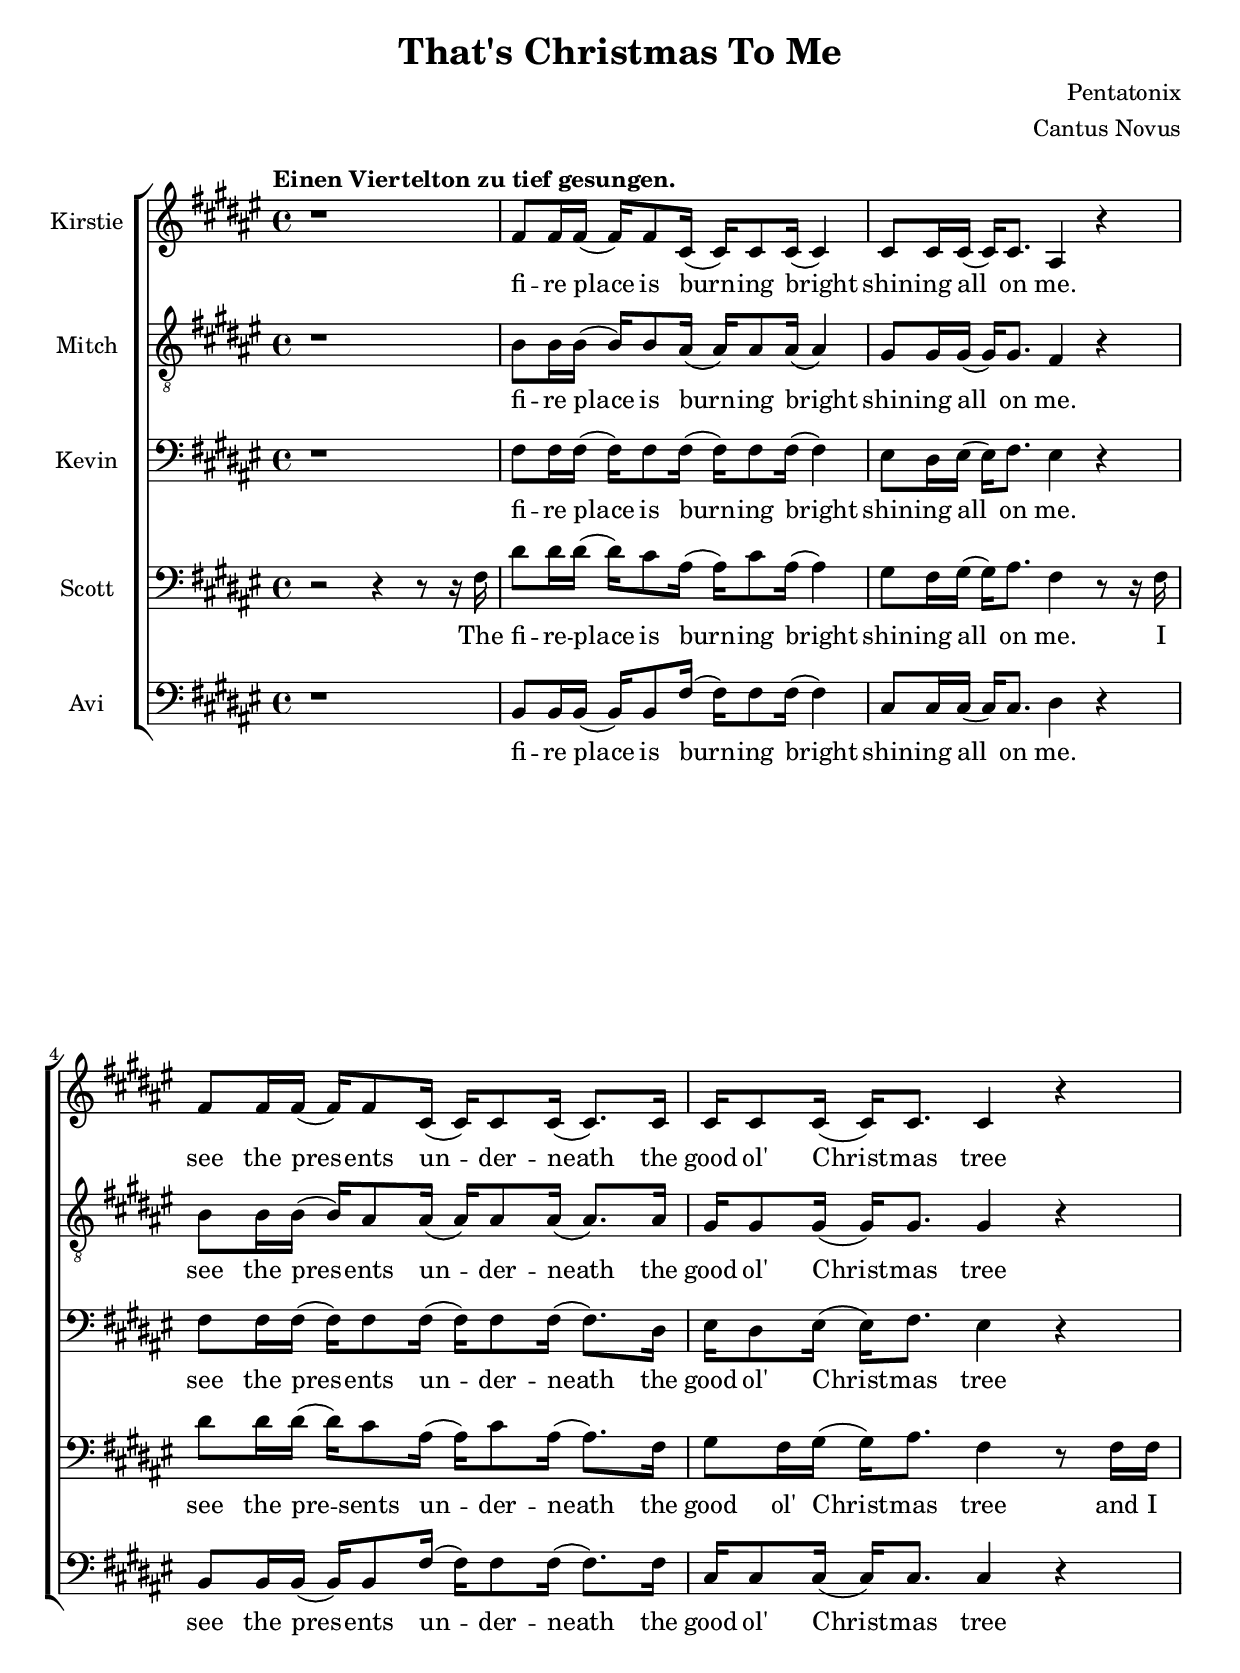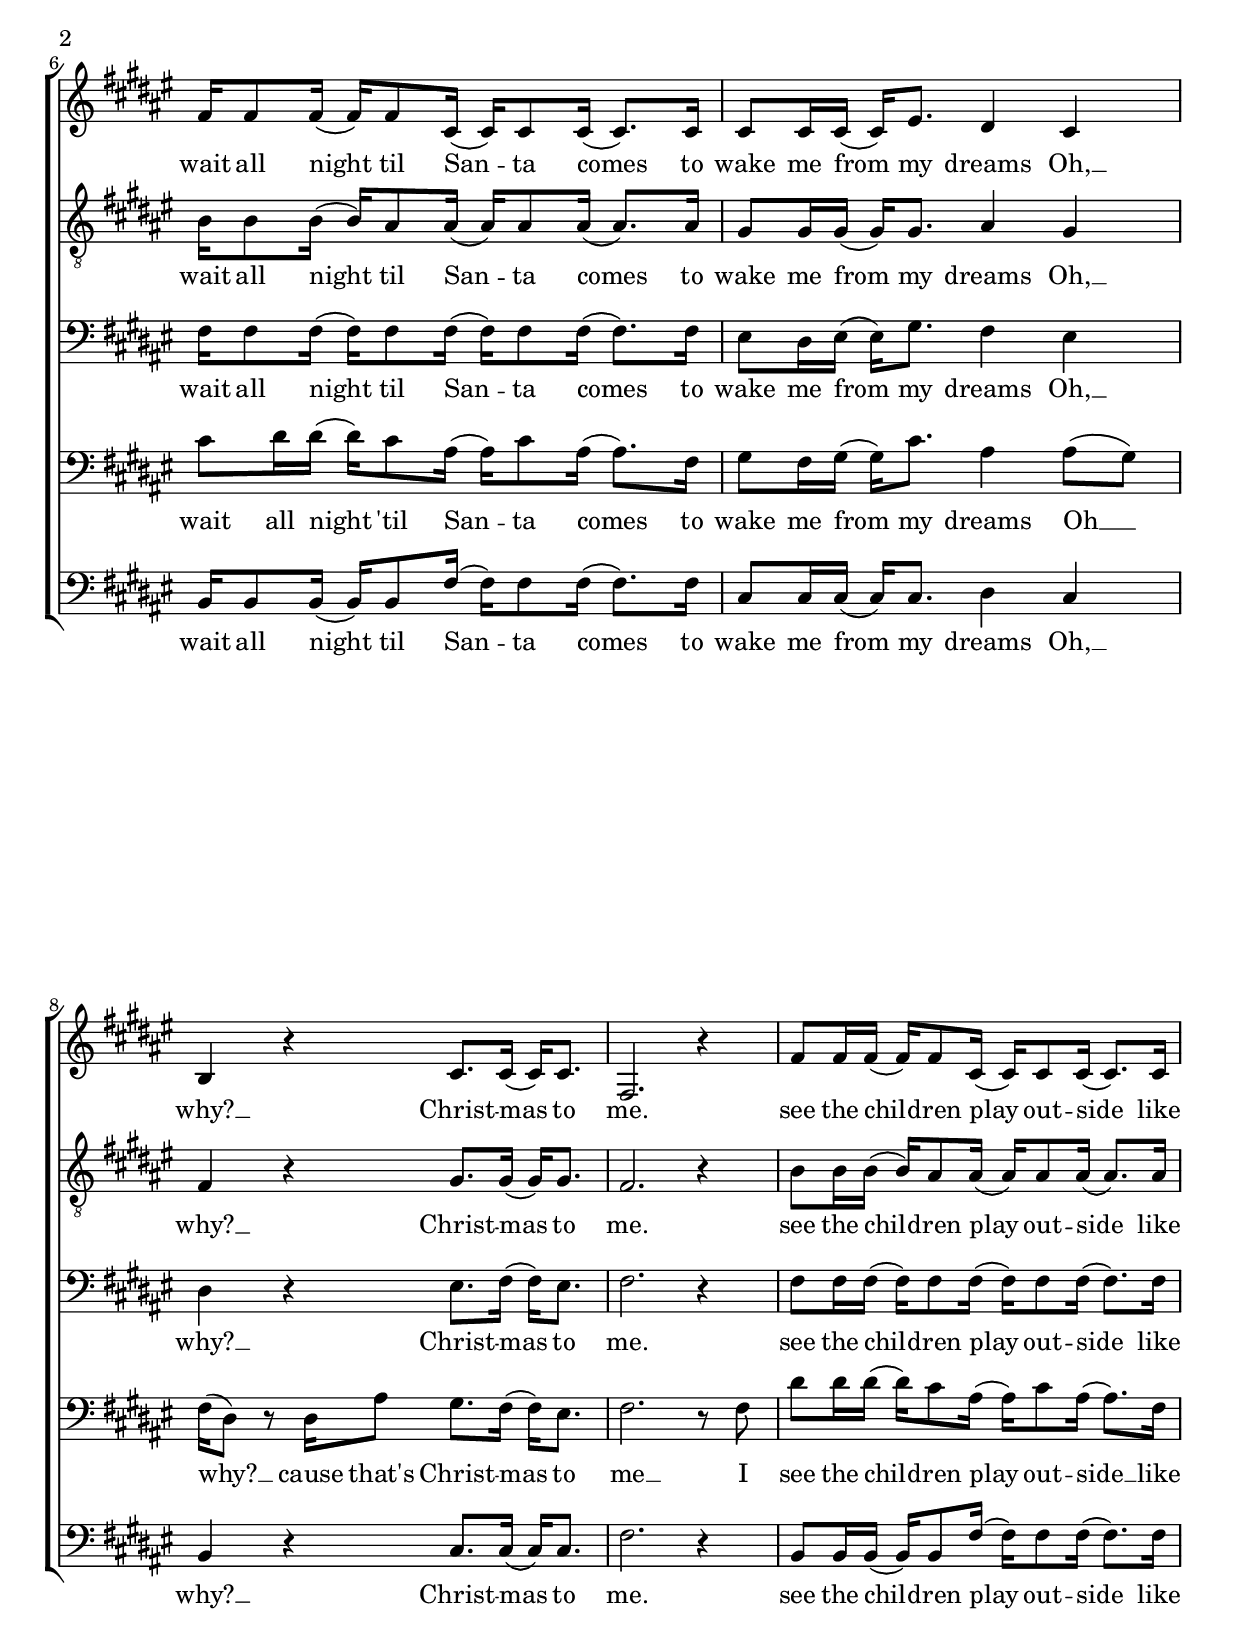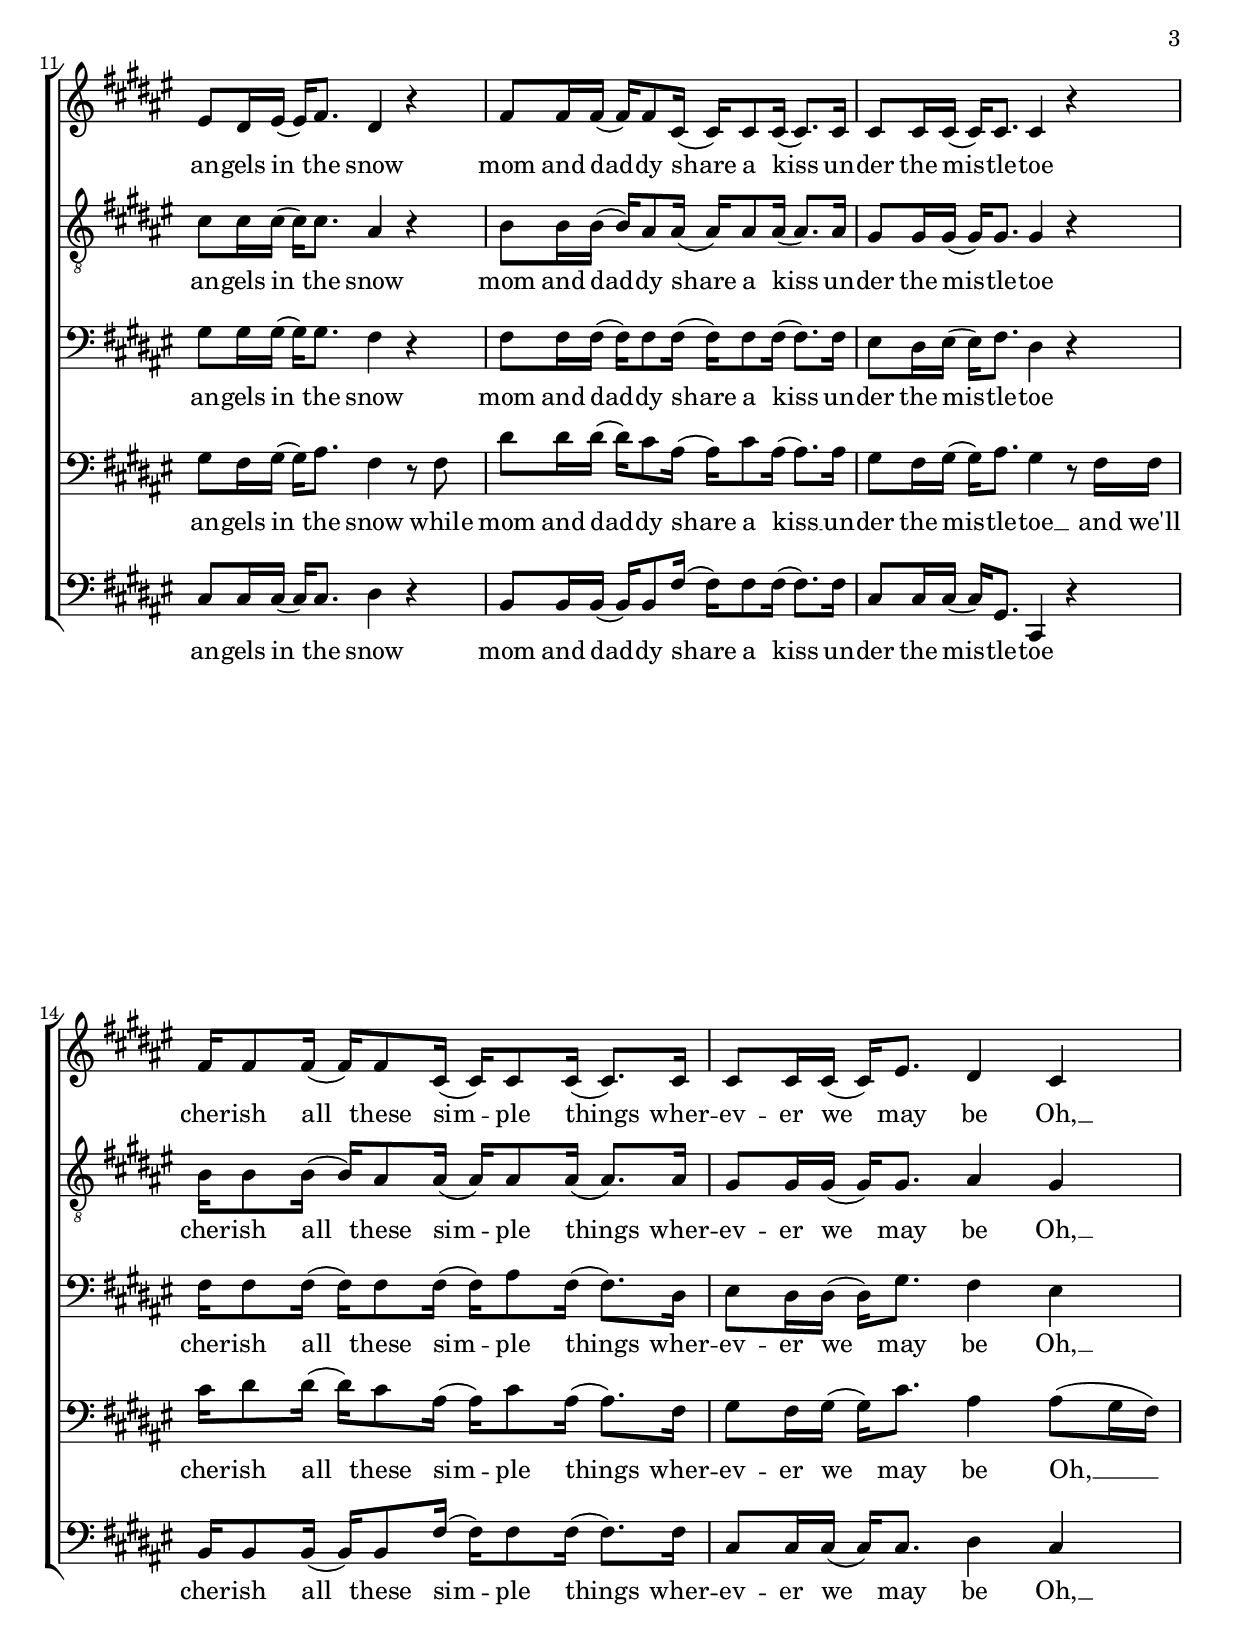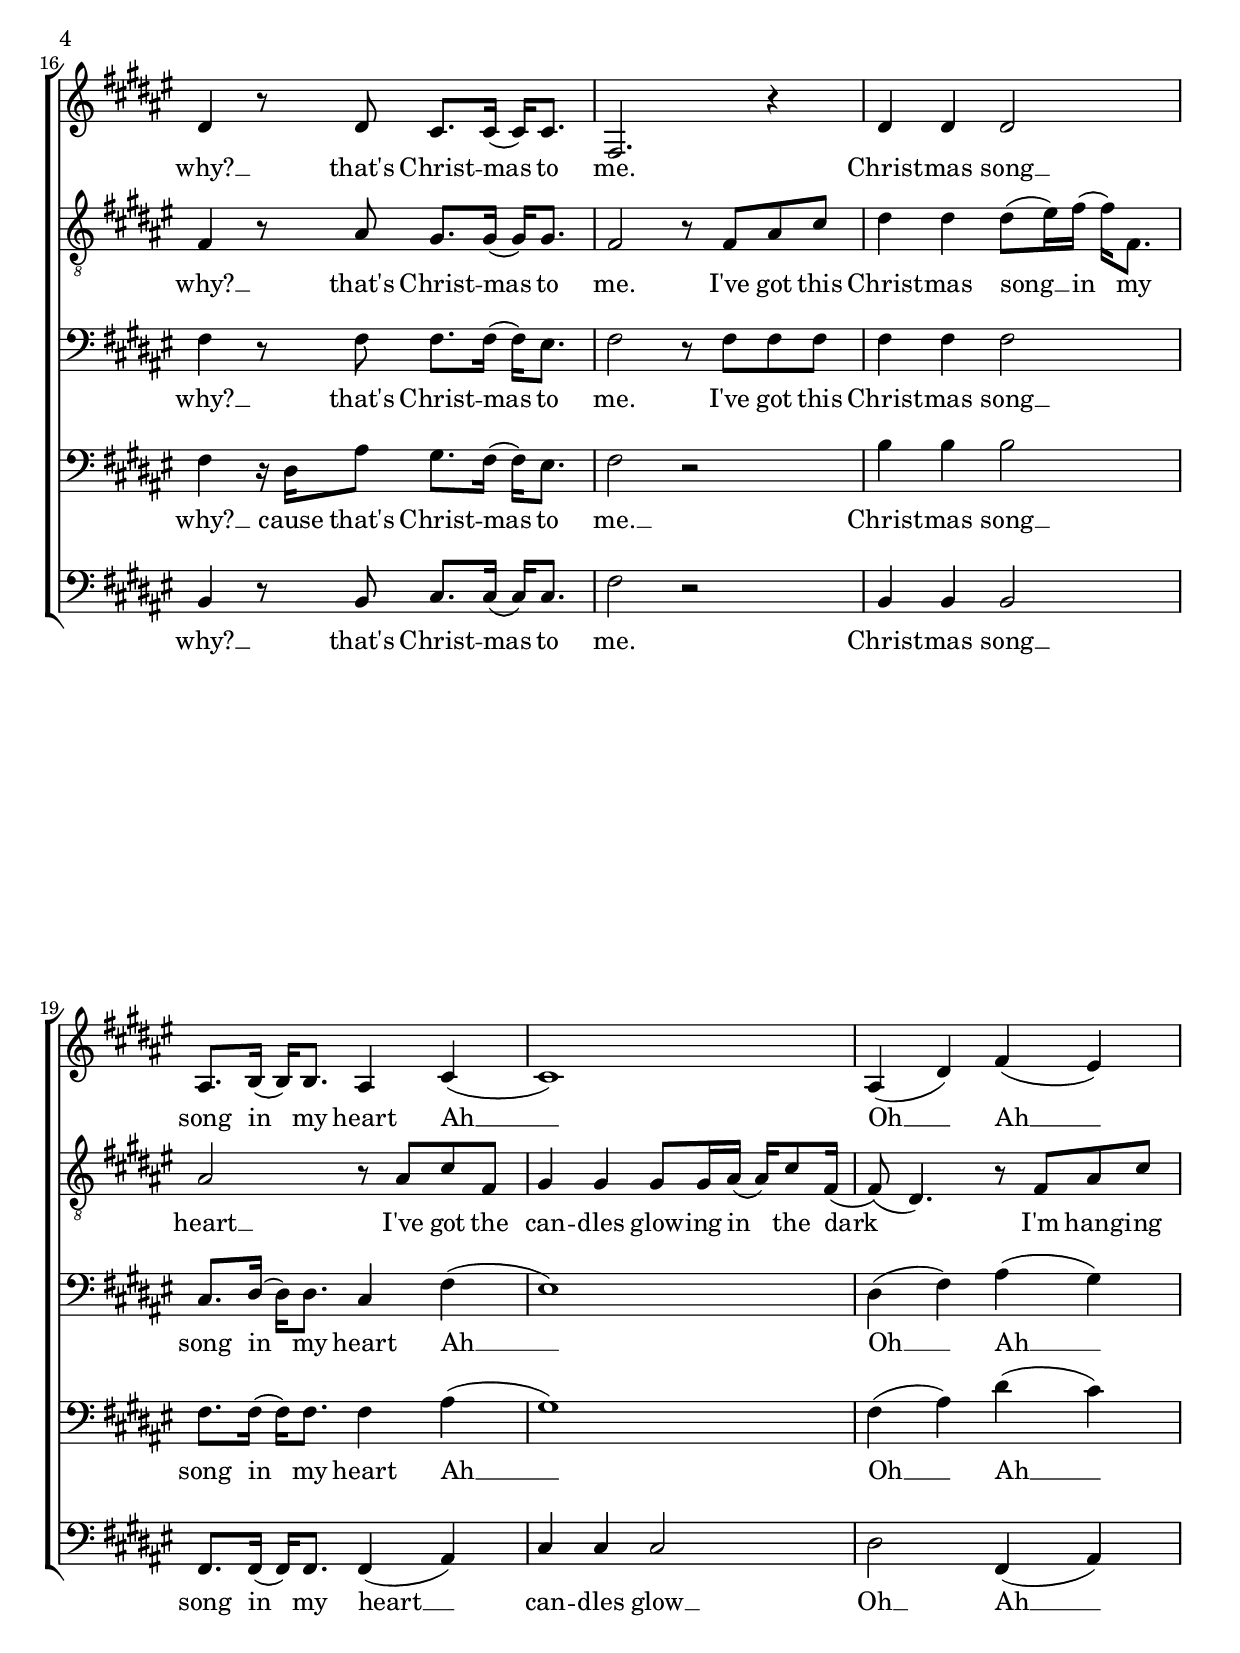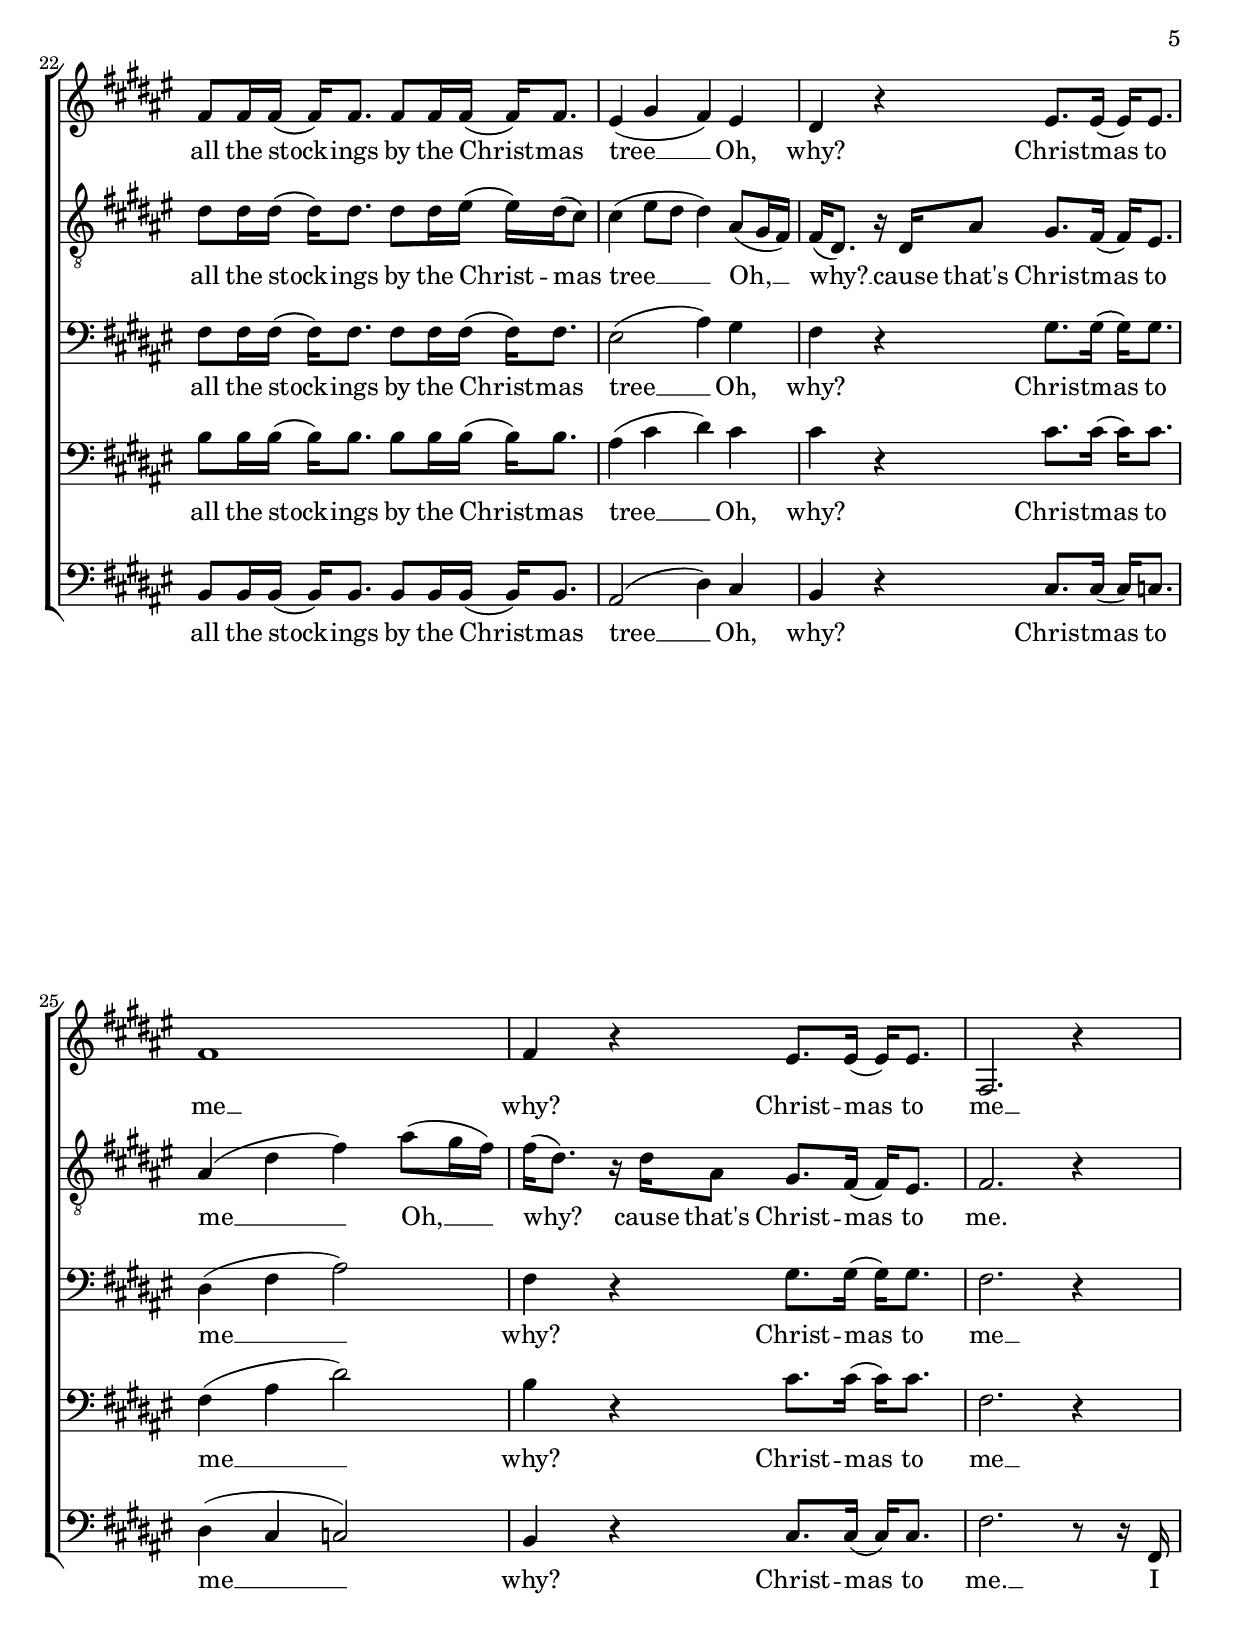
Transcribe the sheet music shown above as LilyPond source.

\version  "2.19.59"

\header {
  title = "That's Christmas To Me"
  composer = "Pentatonix"
  arranger = "Cantus Novus"
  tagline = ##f
}

global = { \key fis \major \time 4/4 }

KirstieMusic = \relative c' {
\tempo "Einen Viertelton zu tief gesungen." \clef "treble"
r1 | fis8 fis16 fis( fis) fis8 cis16( cis) cis8 cis16( cis4) |
cis8 cis16 cis16( cis) cis8. ais4 r |
fis'8 fis16 fis( fis) fis8 cis16( cis) cis8 cis16( cis8.) cis16 |
cis16 cis8 cis16( cis) cis8. cis4 r |
fis16 fis8 fis16( fis) fis8 cis16( cis) cis8 cis16( cis8.) cis16 |
cis8 cis16 cis( cis) eis8. dis4 cis | b r cis8. cis16( cis) cis8. fis,2. r4 |
fis'8 fis16 fis( fis) fis8 cis16( cis) cis8 cis16( cis8.) cis16 |
eis8 dis16 eis( eis) fis8. dis4 r |
fis8 fis16 fis( fis) fis8 cis16( cis) cis8 cis16( cis8.) cis16 |
cis8 cis16 cis( cis) cis8. cis4 r |
fis16 fis8 fis16( fis) fis8 cis16( cis) cis8 cis16( cis8.) cis16 |
cis8 cis16 cis( cis) eis8. dis4 cis |
dis r8 dis cis8. cis16( cis) cis8. | fis,2. r4 | dis'4 dis dis2 |
ais8. b16( b) b8. ais4 cis( | cis1) | ais4( dis) fis( eis) |
fis8 fis16 fis( fis) fis8. fis8 fis16 fis( fis) fis8. |
eis4( gis fis) eis | dis r eis8. eis16( eis) eis8. | fis1 |
fis4 r eis8. eis16( eis) eis8. | fis,2. r4 |
}
KirstieWords = \lyricmode {
fi -- re place is burn -- ing bright shin -- ing all on me. see the pres -- ents 
un -- der -- neath the good ol' Christ -- mas tree wait all night til San -- ta  
comes to wake me from my dreams Oh, __ why? __ Christ -- mas to me. see the      
chil -- dren play out -- side like an -- gels in the snow mom and dad -- dy      
share a kiss un -- der the mis -- tle -- toe cher -- ish all these sim -- ple    
things wher -- ev -- er we may be Oh, __ why? __ that's Christ -- mas to me.
Christ -- mas song __ song in my heart Ah __ Oh __ Ah __ all the stock -- ings
by the Christ -- mas tree __ Oh, why? Christ -- mas to me __ why? Christ -- mas
to me __
}
MitchMusic = \relative c' {
	\clef "treble_8"
r1 | b8 b16 b( b) b8 ais16( ais) ais8 ais16( ais4) |
gis8 gis16 gis( gis) gis8. fis4 r |
b8 b16 b( b) ais8 ais16( ais) ais8 ais16( ais8.) ais16 |
gis16 gis8 gis16( gis) gis8. gis4 r |
b16 b8 b16( b) ais8 ais16( ais) ais8 ais16( ais8. ) ais16 |
gis8 gis16 gis16( gis) gis8. ais4 gis | fis r gis8. gis16( gis) gis8. |
fis2. r4 | b8 b16 b( b) ais8 ais16( ais) ais8 ais16( ais8.) ais16 |
cis8 cis16 cis16( cis) cis8. ais4 r |
b8 b16 b( b) ais8 ais16( ais) ais8 ais16( ais8.) ais16 |
gis8 gis16 gis( gis) gis8. gis4 r |
b16 b8 b16( b) ais8 ais16( ais) ais8 ais16( ais8.) ais16 |
gis8 gis16 gis( gis) gis8. ais4 gis |
fis r8 ais8 gis8. gis16( gis) gis8. | fis2 r8 fis ais cis |
dis4 dis dis8( eis16) fis( fis) fis,8. | ais2 r8 ais cis fis, |
gis4 gis gis8 gis16 ais( ais) cis8 fis,16( | fis8)( dis4.) r8 fis ais cis |
dis dis16 dis( dis) dis8. dis8 dis16 eis( eis) dis( cis8) |
cis4( eis8 dis dis4) ais8( gis16 fis) |
fis16( dis8.) r16 dis ais'8 gis8. fis16( fis) eis8. |
ais4( dis fis) ais8( gis16 fis) |
fis16( dis8.) r16 dis16 ais8 gis8. fis16( fis) eis8. | fis2. r4 |
}
MitchWords = \lyricmode {
fi -- re place is burn -- ing bright shin -- ing all on me. see the pres -- ents 
un -- der -- neath the good ol' Christ -- mas tree wait all night til San -- ta  
comes to wake me from my dreams Oh, __ why? __ Christ -- mas to me. see the      
chil -- dren play out -- side like an -- gels in the snow mom and dad -- dy      
share a kiss un -- der the mis -- tle -- toe cher -- ish all these sim -- ple    
things wher -- ev -- er we may be Oh, __ why? __ that's Christ -- mas to me.     
I've got this Christ -- mas song __ in my heart __ I've got the can -- dles glow
-- ing in the dark__ I'm hang -- ing all the stock -- ings by the Christ -- mas
tree __ Oh, __ why? __ cause that's Christ -- mas to me __ Oh, __ why? cause
that's Christ -- mas to me.
}
KevinMusic = \relative c {
	\clef "bass"
r1 | fis8 fis16 fis( fis) fis8 fis16( fis) fis8 fis16( fis4) |
eis8 dis16 eis( eis) fis8. eis4 r |
fis8 fis16 fis( fis) fis8 fis16( fis) fis8 fis16( fis8.) dis16 |
eis16 dis8 eis16( eis) fis8. eis4 r |
fis16 fis8 fis16( fis) fis8 fis16( fis) fis8 fis16( fis8.) fis16 |
eis8 dis16 eis( eis) gis8. fis4 eis |
dis r eis8. fis16( fis) eis8. | fis2. r4 |
fis8 fis16 fis( fis) fis8 fis16( fis) fis8 fis16( fis8.) fis16 |
gis8 gis16 gis( gis) gis8. fis4 r |
fis8 fis16 fis( fis) fis8 fis16( fis) fis8 fis16( fis8.) fis16 |
eis8 dis16 eis( eis) fis8. dis4 r4 |
fis16 fis8 fis16( fis) fis8 fis16( fis) ais8 fis16( fis8.) dis16 |
eis8 dis16 dis( dis) gis8. fis4 eis |
fis r8 fis8 fis8. fis16( fis) eis8. | fis2 r8 fis fis fis |
fis4 fis fis2 | cis8. dis16( dis) dis8. cis4 fis4( | eis1) |
dis4( fis) ais( gis) |
fis8 fis16 fis( fis) fis8. fis8 fis16 fis( fis) fis8. |
eis2( ais4) gis | fis r gis8. gis16( gis) gis8. |
dis4( fis ais2) | fis4 r gis8. gis16( gis) gis8. | fis2. r4 |
}
KevinWords = \lyricmode {
fi -- re place is burn -- ing bright shin -- ing all on me. see the pres -- ents 
un -- der -- neath the good ol' Christ -- mas tree wait all night til San -- ta  
comes to wake me from my dreams Oh, __ why? __ Christ -- mas to me. see the      
chil -- dren play out -- side like an -- gels in the snow mom and dad -- dy      
share a kiss un -- der the mis -- tle -- toe cher -- ish all these sim -- ple    
things wher -- ev -- er we may be Oh, __ why? __ that's Christ -- mas to me.
I've got this Christ -- mas song __ song in my heart Ah __ Oh __ Ah __ all
the stock -- ings by the Christ -- mas tree __ Oh, why? Christ -- mas to me __
why? Christ -- mas to me __
}
ScottMusic = \relative c {
	\clef "bass"
r2 r4 r8 r16 fis16 |
dis'8 dis16 dis16( dis16) cis8 ais16( ais16) cis8 
ais16( ais4) | gis8 fis16 gis16( gis16) ais8. fis4 r8 r16 fis16 |
dis'8 dis16 dis16( dis16) cis8 ais16( ais) cis8 ais16( ais8.) fis16 |
gis8 fis16 gis16( gis16) ais8. fis4 r8 fis16 fis16 |
cis'8 dis16 dis16( dis) cis8 ais16( ais) cis8 ais16( ais8.) fis16 |
gis8 fis16 gis( gis) cis8. ais4 ais8( gis) |
fis16( dis8) r dis16 ais'8 gis8. fis16( fis) eis8. |
fis2. r8 fis |
dis'8 dis16 dis( dis) cis8 ais16( ais) cis8 ais16( ais8.) fis16 |
gis8 fis16 gis( gis) ais8. fis4 r8 fis |
dis'8 dis16 dis( dis) cis8 ais16( ais) cis8 ais16( ais8.) ais16 |
gis8 fis16 gis( gis) ais8. gis4 r8 fis16 fis |
cis' dis8 dis16( dis) cis8 ais16( ais) cis8 ais16( ais8.) fis16 |
gis8 fis16 gis( gis) cis8. ais4 ais8( gis16 fis) |
fis4 r16 dis ais'8 gis8. fis16( fis) eis8. | fis2 r2 | b4 b b2 |
fis8. fis16( fis) fis8. fis4 ais( | gis1) | fis4( ais) dis( cis) |
b8 b16 b( b) b8. b8 b16 b( b) b8. | ais4( cis dis) cis |
cis r cis8. cis16( cis) cis8. | fis,4( ais dis2) |
b4 r cis8. cis16( cis) cis8. | fis,2. r4 |
}
ScottWords = \lyricmode {
The fi -- re -- place is burn -- ing bright shin -- ing all on me. I see the
pre -- sents un -- der -- neath the good ol' Christ -- mas tree and I wait all
night 'til San -- ta comes to wake me from my dreams Oh __ why? __ cause that's
Christ -- mas to me __ I see the chil -- dren play out -- side __ like an --
gels in the snow while mom and dad -- dy share a kiss __ un -- der the mis --
tle -- toe __ and we'll cher -- ish all these sim -- ple things wher -- ev -- er
we may be Oh, __ why? __ cause that's Christ -- mas to me. __ Christ -- mas
song __ song in my heart Ah __ Oh __ Ah __ all the stock -- ings by the Christ
-- mas tree __ Oh, why? Christ -- mas to me __ why? Christ -- mas to me __
}
AviMusic = \relative c {
	\clef "bass"
r1 | b8 b16 b( b) b8 fis'16( fis) fis8 fis16( fis4) |
cis8 cis16 cis( cis) cis8. dis4 r |
b8 b16 b( b) b8 fis'16( fis) fis8 fis16( fis8.) fis16 |
cis16 cis8 cis16( cis) cis8. cis4 r |
b16 b8 b16( b) b8 fis'16( fis) fis8 fis16( fis8.) fis16 |
cis8 cis16 cis( cis) cis8. dis4 cis |
b r cis8. cis16( cis) cis8. | fis2. r4 |
b,8 b16 b( b) b8 fis'16( fis) fis8 fis16( fis8.) fis16 |
cis8 cis16 cis( cis) cis8. dis4 r |
b8 b16 b( b) b8 fis'16( fis) fis8 fis16( fis8.) fis16 |
cis8 cis16 cis( cis) gis8. cis,4 r |
b'16 b8 b16( b) b8 fis'16( fis) fis8 fis16( fis8.) fis16 |
cis8 cis16 cis( cis) cis8. dis4 cis |
b r8 b cis8. cis16( cis) cis8. | fis2 r2 | b,4 b b2 |
fis8. fis16( fis) fis8. fis4( ais) | cis cis cis2 | dis fis,4( ais) |
b8 b16 b16( b) b8. b8 b16 b( b) b8. | ais2( dis4) cis |
b r cis8. cis16( cis) c8. | dis4( cis c2) | b4 r cis8. cis16( cis) cis8. |
fis2. r8 r16 fis,16 |
}
AviWords = \lyricmode {
fi -- re place is burn -- ing bright shin -- ing all on me. see the pres -- ents
un -- der -- neath the good ol' Christ -- mas tree wait all night til San -- ta
comes to wake me from my dreams Oh, __ why? __ Christ -- mas to me. see the
chil -- dren play out -- side like an -- gels in the snow mom and dad -- dy
share a kiss un -- der the mis -- tle -- toe cher -- ish all these sim -- ple
things wher -- ev -- er we may be Oh, __ why? __ that's Christ -- mas to me.
Christ -- mas song __ song in my heart __ can -- dles glow __ Oh __ Ah __ all
the stock -- ings by the Christ -- mas tree __ Oh, why? Christ -- mas to me __
why? Christ -- mas to me. __ I	
}


\new ChoirStaff <<
	\new Staff \with { instrumentName = #"Kirstie" } 
	{ \global \KirstieMusic } 
	\addlyrics \KirstieWords

	\new Staff \with { instrumentName = #"Mitch" } {
	 \global \MitchMusic } 
	 \addlyrics \MitchWords

	\new Staff \with { instrumentName = #"Kevin" } {
	 \global \KevinMusic } 
	 \addlyrics \KevinWords

	\new Staff \with { instrumentName = #"Scott" } {
	 \global \ScottMusic } 
	 \addlyrics \ScottWords

	\new Staff \with { instrumentName = #"Avi" } {
	 \global \AviMusic } 
	 \addlyrics \AviWords
>>
